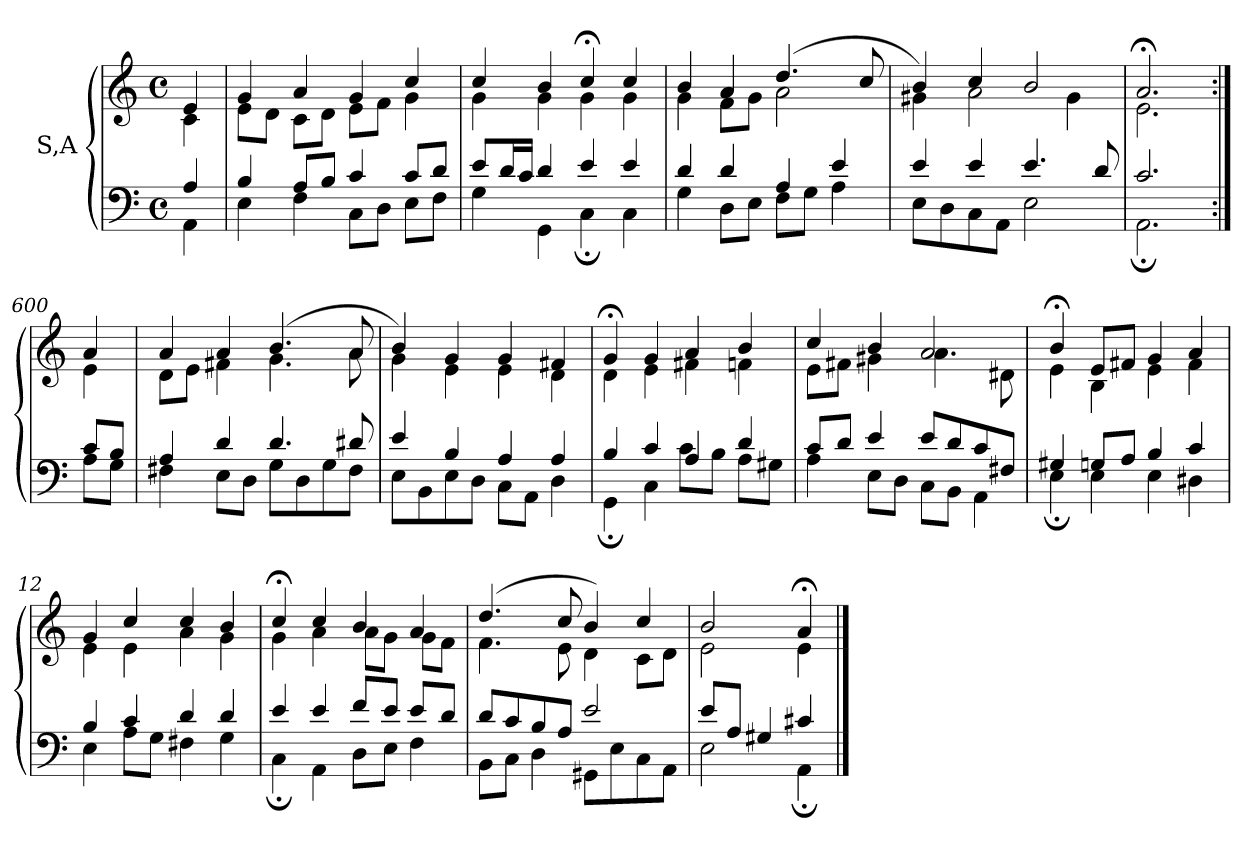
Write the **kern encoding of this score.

**kern	**kern
*part1	*part1
*staff2	*staff1
*I"S,A	*
!!LO:LB:g=z
*clefF4	*clefG2
*k[]	*k[]
*M4/4	*M4/4
*met(c)	*met(c)
=	=
*^	*^
4A	4AA	4e	4c
=1	=1	=1	=1
4B	4E	4g	8eL
.	.	.	8dJ
8AL	4F	4a	8cL
8BJ	.	.	8dJ
4c	8CL	4g	8eL
.	8DJ	.	8fJ
8cL	8EL	4cc	4g
8dJ	8FJ	.	.
=2	=2	=2	=2
8eL	4G	4cc	4g
16dL	.	.	.
16cJJ	.	.	.
4d	4GG	4b	4g
4e	4C;	4cc;<	4g
4e	4C	4cc	4g
=3	=3	=3	=3
4d	4G	4b	4g
4d	8DL	4a	8fL
.	8EJ	.	8gJ
4A	8FL	(>4.dd	2a
.	8GJ	.	.
4e	4A	.	.
.	.	8cc	.
=4	=4	=4	=4
4e	8EL	4b)	4g#X
.	8D	.	.
4e	8C	4cc	2a
.	8AAJ	.	.
4.e	2E	2b	.
.	.	.	4g#
8d	.	.	.
=599	=599	=599	=599
2.c	2.AA;	2.a;<	2.e
!!LO:LB:g=z	!!
=600:|!	=600:|!	=600:|!	=600:|!
8cL	8AL	4a	4e
8BJ	8GJ	.	.
=7	=7	=7	=7
4A	4F#X	4a	8dL
.	.	.	8eJ
4d	8EL	4a	4f#X
.	8DJ	.	.
4.d	8GL	(>4.b	4.g
.	8D	.	.
.	8G	.	.
8d#X	8F#J	8a	8a
=8	=8	=8	=8
4e	8EL	4b)	4g
.	8BB	.	.
4B	8E	4g	4e
.	8DJ	.	.
4A	8CL	4g	4e
.	8AAJ	.	.
4A	4D	4f#X	4d
=9	=9	=9	=9
4B	4GG;	4g;<	4d
4c	4C	4g	4e
4A	8cL	4a	4f#X
.	8BJ	.	.
4d	8AL	4b	4fn
.	8G#XJ	.	.
=10	=10	=10	=10
8cL	4A	4cc	8eL
8dJ	.	.	8f#XJ
4e	8EL	4b	4g#X
.	8DJ	.	.
8eL	8CL	2a	4.a
8d	8BBJ	.	.
8c	4AA	.	.
8F#XJ	.	.	8d#X
!!LO:PB:g=z	!!
=11	=11	=11	=11
4G#X	4E;	4b;<	4e
8GnL	4E	8eL	4B
8AJ	.	8f#XJ	.
4B	4E	4g	4e
4c	4D#X	4a	4f#
=12	=12	=12	=12
4B	4E	4g	4e
4c	8AL	4cc	4e
.	8GJ	.	.
4d	4F#X	4cc	4a
4d	4G	4b	4g
=13	=13	=13	=13
4e	4C;	4cc;<	4g
4e	4AA	4cc	4a
8fL	8DL	4b	8aL
8eJ	8EJ	.	8gJ
8eL	4F	4a	8gL
8dJ	.	.	8fJ
=14	=14	=14	=14
8dL	8BBL	(>4.dd	4.f
8c	8CJ	.	.
8B	4D	.	.
8AJ	.	8cc	8e
2e	8GG#XL	4b)	4d
.	8E	.	.
.	8C	4cc	8cL
.	8AAJ	.	8dJ
=15	=15	=15	=15
8eL	2E	2b	2e
8AJ	.	.	.
4G#X	.	.	.
4c#X	4AA;	4a;<	4e
*v	*v	*	*
*	*v	*v
==	==
*-	*-
